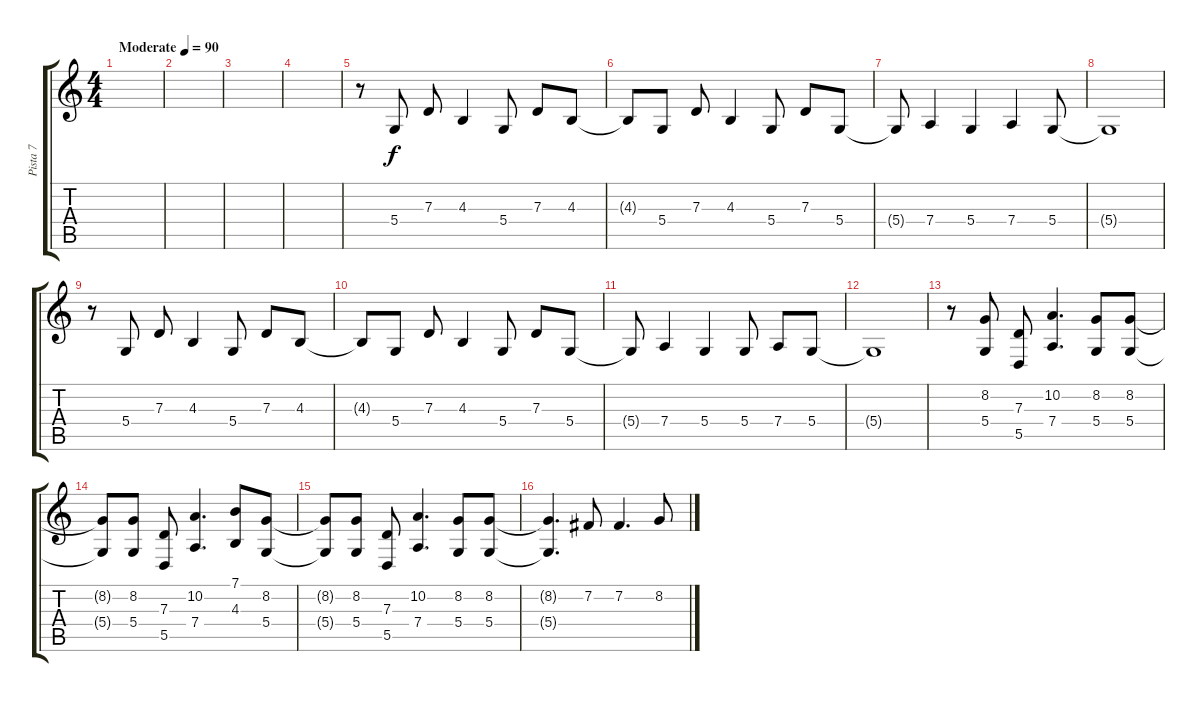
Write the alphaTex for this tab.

\track ("Pista 7" "Pista 7") {instrument electricgrandpiano}
\staff {score tabs}
\tuning (E4 B3 G3 D3 A2 E2) {hide}
\ts (4 4)
\tempo (90 "Moderate")
\clef g2
\ks c
|
|
|
|
r.8 5.4.8 7.3.8 4.3.4 5.4.8 7.3.8 4.3.8 |
4.3{t}.8 5.4.8 7.3.8 4.3.4 5.4.8 7.3.8 5.4.8 |
5.4{t}.8 7.4.4 5.4.4 7.4.4 5.4.8 |
5.4{t}.1 |
r.8 5.4.8 7.3.8 4.3.4 5.4.8 7.3.8 4.3.8 |
4.3{t}.8 5.4.8 7.3.8 4.3.4 5.4.8 7.3.8 5.4.8 |
5.4{t}.8 7.4.4 5.4.4 5.4.8 7.4.8 5.4.8 |
5.4{t}.1 |
r.8 (8.2 5.4).8 (7.3 5.5).8 (10.2 7.4).4{d} (8.2 5.4).8 (8.2 5.4).8 |
(8.2{t} 5.4{t}).8 (8.2 5.4).8 (7.3 5.5).8 (10.2 7.4).4{d} (7.1 4.3).8 (8.2 5.4).8 |
(8.2{t} 5.4{t}).8 (8.2 5.4).8 (7.3 5.5).8 (10.2 7.4).4{d} (8.2 5.4).8 (8.2 5.4).8 |
(8.2{t} 5.4{t}).4{d} 7.2.8 7.2.4{d} 8.2.8
